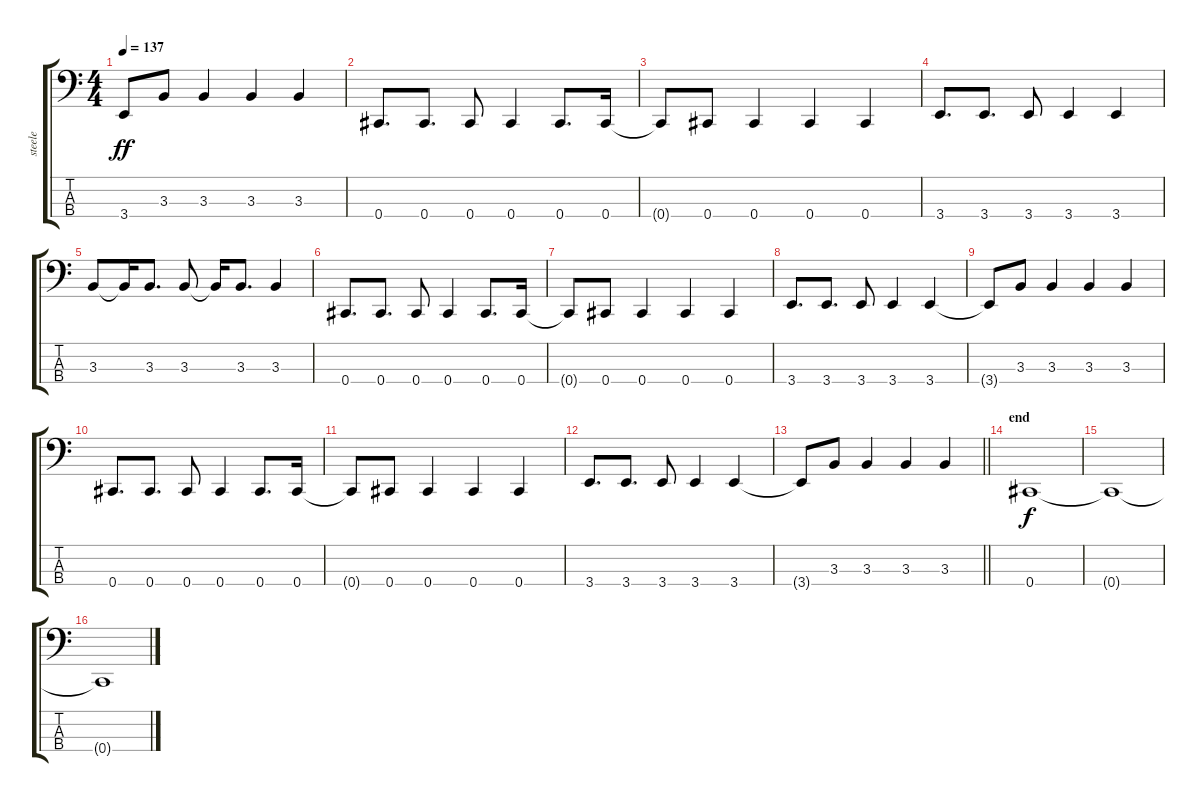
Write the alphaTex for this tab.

\track ("steele" "steele") {instrument electricbasspick}
\staff {score tabs}
\tuning (Gb2 Db2 Ab1 Db1) {hide}
\ts (4 4)
\tempo 137
\clef f4
\ks c
3.4{t}.8{dy ff} 3.3.8 3.3.4 3.3.4 3.3.4 |
0.4.8{d} 0.4.8{d} 0.4.8 0.4.4 0.4.8{d} 0.4.16 |
0.4{t}.8 0.4.8 0.4.4 0.4.4 0.4.4 |
3.4.8{d} 3.4.8{d} 3.4.8 3.4.4 3.4.4 |
3.3.8 3.3{t}.16 3.3.8{d} 3.3.8 3.3{t}.16 3.3.8{d} 3.3.4 |
0.4.8{d} 0.4.8{d} 0.4.8 0.4.4 0.4.8{d} 0.4.16 |
0.4{t}.8 0.4.8 0.4.4 0.4.4 0.4.4 |
3.4.8{d} 3.4.8{d} 3.4.8 3.4.4 3.4.4 |
3.4{t}.8 3.3.8 3.3.4 3.3.4 3.3.4 |
0.4.8{d} 0.4.8{d} 0.4.8 0.4.4 0.4.8{d} 0.4.16 |
0.4{t}.8 0.4.8 0.4.4 0.4.4 0.4.4 |
3.4.8{d} 3.4.8{d} 3.4.8 3.4.4 3.4.4 |
\barLineRight lightlight
3.4{t}.8 3.3.8 3.3.4 3.3.4 3.3.4 |
\section ("" "end")
0.4.1{dy f} |
0.4{t}.1 |
0.4{t}.1
